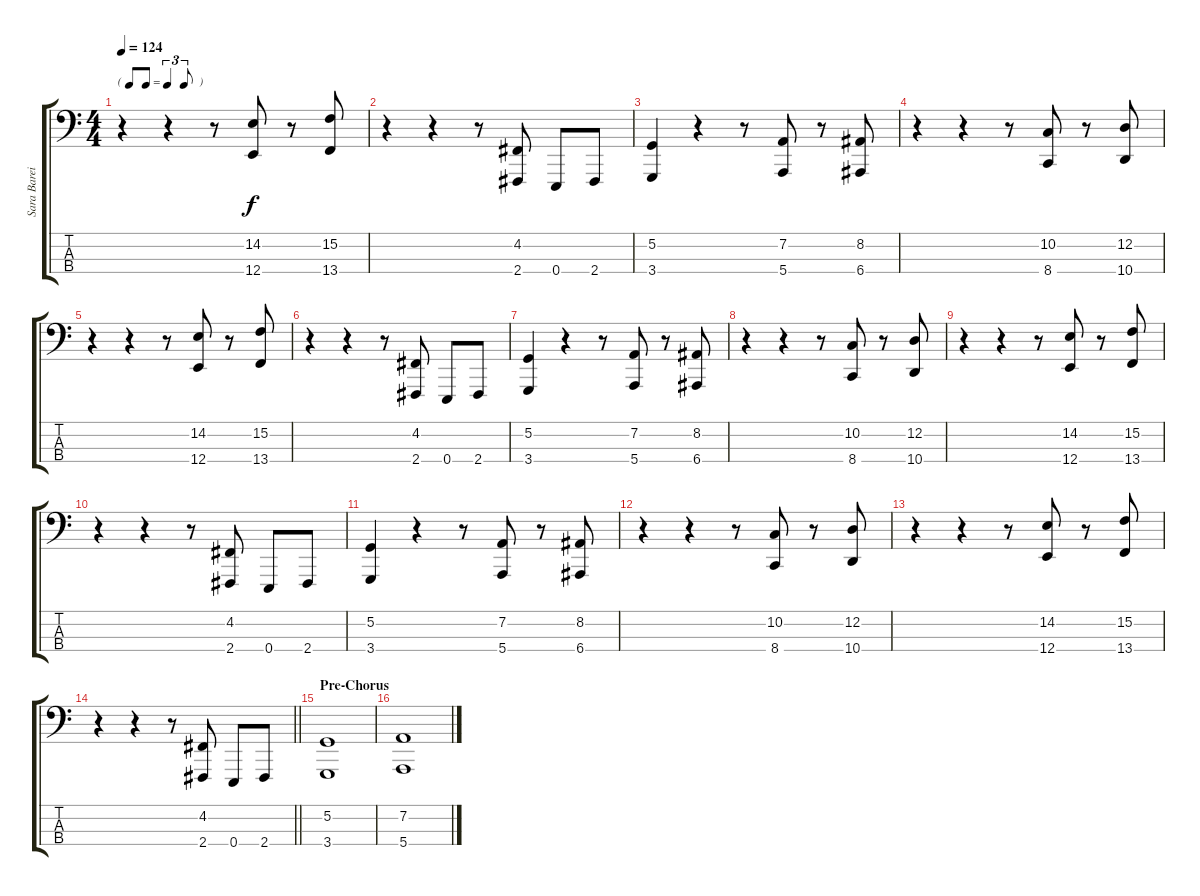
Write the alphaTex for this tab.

\track ("Sara Bareilles - Piano (LH)" "Sara Barei") {instrument acousticgrandpiano}
\staff {score tabs}
\tuning (G2 D2 A1 E1) {hide}
\ts (4 4)
\tf triplet8th
\tempo 124
\clef f4
\ks c
r.4{dy f} r.4 r.8 (14.2 12.4).8 r.8 (15.2 13.4).8 |
r.4 r.4 r.8 (4.2 2.4).8 0.4.8 2.4.8 |
(5.2 3.4).4 r.4 r.8 (7.2 5.4).8 r.8 (8.2 6.4).8 |
r.4 r.4 r.8 (10.2 8.4).8 r.8 (12.2 10.4).8 |
r.4 r.4 r.8 (14.2 12.4).8 r.8 (15.2 13.4).8 |
r.4 r.4 r.8 (4.2 2.4).8 0.4.8 2.4.8 |
(5.2 3.4).4 r.4 r.8 (7.2 5.4).8 r.8 (8.2 6.4).8 |
r.4 r.4 r.8 (10.2 8.4).8 r.8 (12.2 10.4).8 |
r.4 r.4 r.8 (14.2 12.4).8 r.8 (15.2 13.4).8 |
r.4 r.4 r.8 (4.2 2.4).8 0.4.8 2.4.8 |
(5.2 3.4).4 r.4 r.8 (7.2 5.4).8 r.8 (8.2 6.4).8 |
r.4 r.4 r.8 (10.2 8.4).8 r.8 (12.2 10.4).8 |
r.4 r.4 r.8 (14.2 12.4).8 r.8 (15.2 13.4).8 |
\barLineRight lightlight
r.4 r.4 r.8 (4.2 2.4).8 0.4.8 2.4.8 |
\section ("" "Pre-Chorus")
(5.2 3.4).1 |
(7.2 5.4).1
